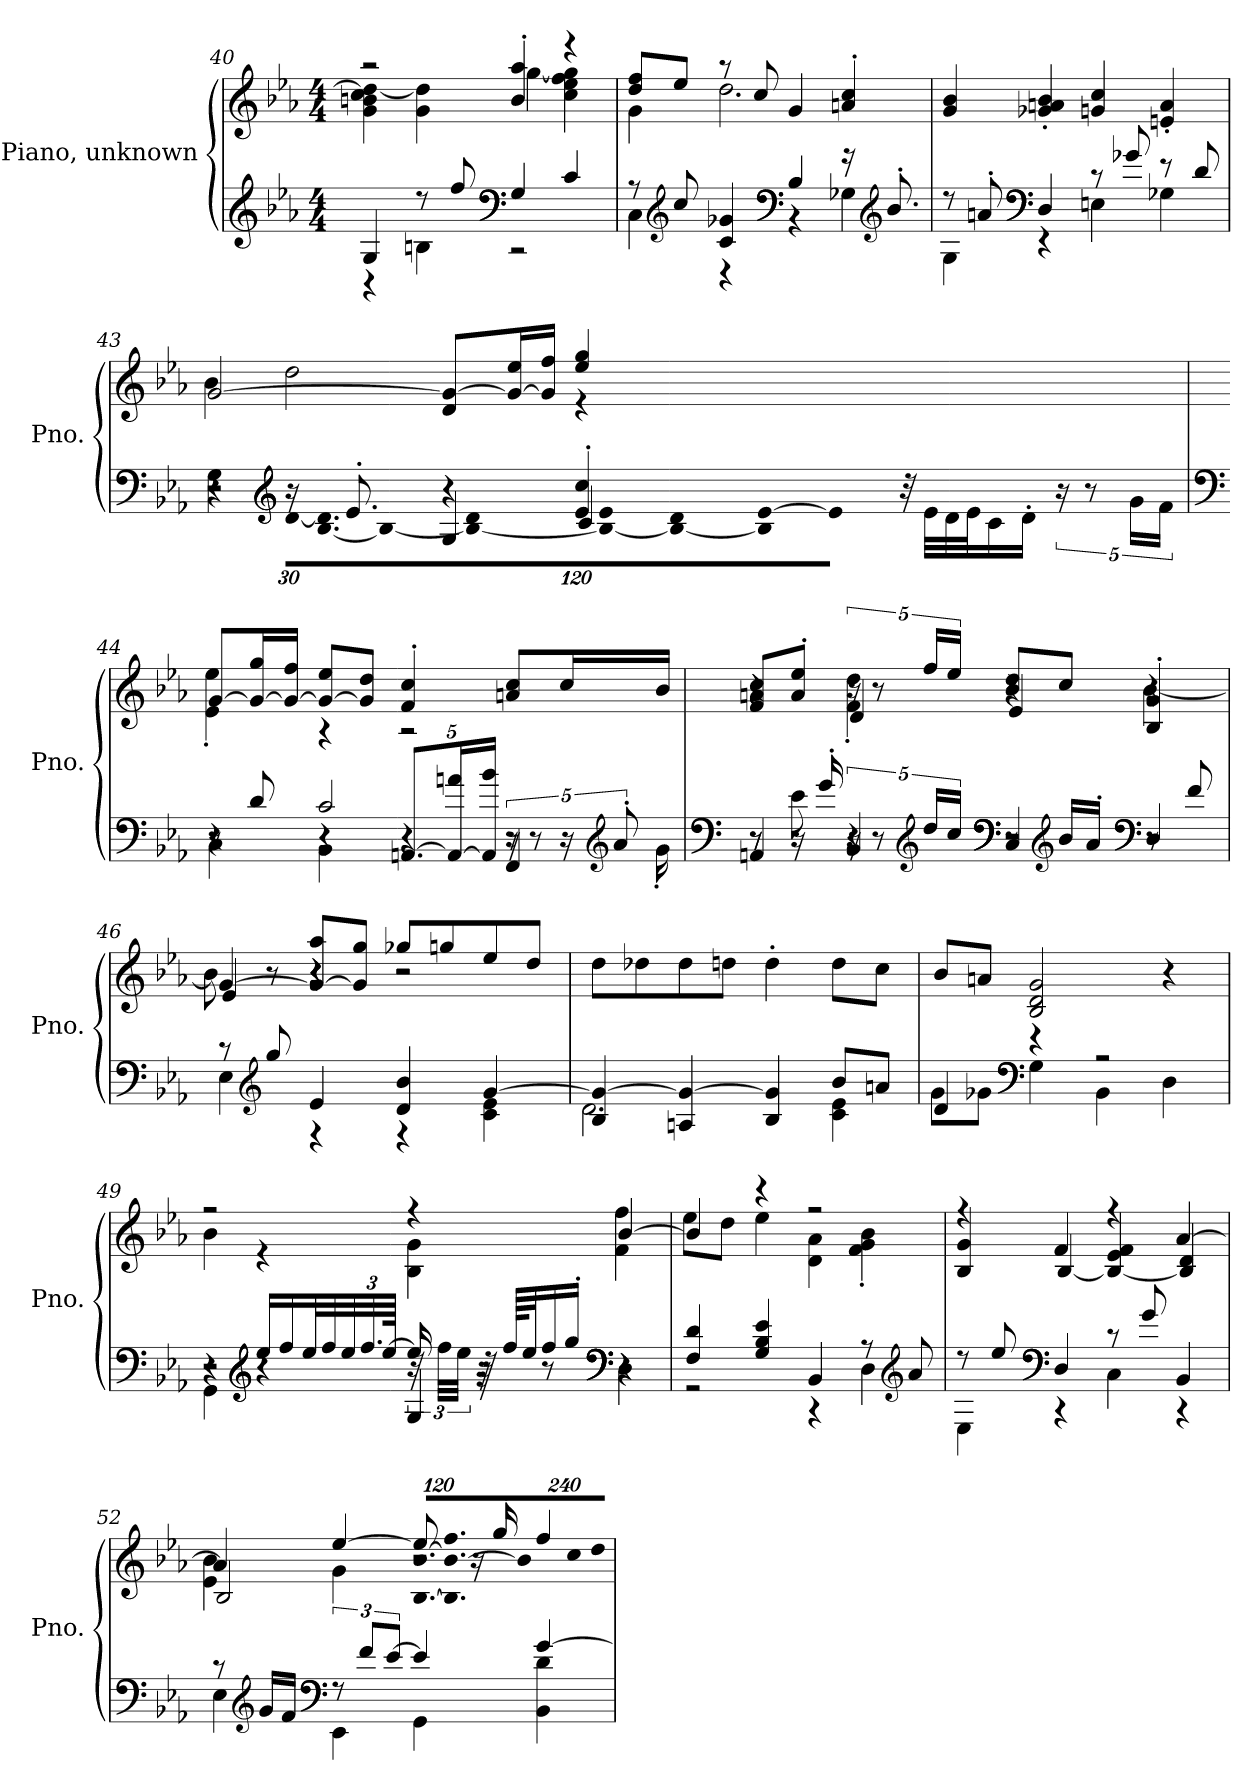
**kern	**kern
*part1	*part1
*staff2	*staff1
*I"Piano, unknown	*
*I'Pno.	*
*clefG2	*clefG2
*k[b-e-a-]	*k[b-e-a-]
*M4/4	*M4/4
=40	=40
*^	*^
4G/	4r	2r	4g\ 4bn\ 4cc\ 4dd\_
8r	4Bn\	.	4g\ 4dd\]
8ff/	.	.	.
*clefF4	*	*	*
4G/	2r	4b/' 4aa-/'	[4gg\
4c/	.	4r	4cc\ 4ee-\ 4ff\ 4gg\]
!!LO:LB:g=z	!!
=41	=41	=41	=41
8r	4C\	8dd/ 8ff/L	4g\
*clefG2	*	*	*
8cc/	.	8ee-/J	.
4c/ 4g-X/	4r	8r	2.dd\
.	.	8cc/	.
*clefF4	*	*	*
4B-/	4r	4g/	.
16r	4G-X\	4an/' 4cc/'	.
*clefG2	*	*	*
8.b-'/	.	.	.
*	*	*v	*v
=42	=42	=42
8r	4G\	4g/ 4b-/
8an'/	.	.
*clefF4	*	*
4D/	4r	4g-X/' 4an/' 4b-/'
8r	4En\	4gn/ 4cc/
8g-X/	.	.
8r	4G-X\	4en/' 4a/'
8d/	.	.
!!LO:PB:g=z
=43	=43	=43
*	*^	*^
4r	4G\	2r	[2g/	4b-\
*clefG2	*	*	*	*
*	*Xbrackettup	*	*	*
!	!LO:N:vis=64	!	!	!
16r	[960%17d\KLLL	.	.	2dd\
!	!LO:N:vis=32.	!	!	!
.	[1920%103B-\ 1920%103d\]	.	.	.
8.e-'/	.	.	.	.
!	!LO:N:vis=32	!	!	!
.	640%23B-\_	.	.	.
!	!LO:N:vis=32	!	!	!
.	640%23B-\_ 640%23d\	.	.	.
!	!LO:N:vis=32	!	!	!
.	640%23B-\_ 640%23e-\	.	.	.
!	!LO:N:vis=32	!	!	!
.	640%23B-\_ 640%23d\	.	.	.
!	!LO:N:vis=64	!	!	!
.	960%17B-\] [960%17e-\L	.	.	.
!	!LO:N:vis=64	!	!	!
.	960%17e-\JJJJ]	.	.	.
4G/	.	4r	8d/ 8g/_L	.
.	32r	.	.	.
.	32e-\LLL	.	.	.
.	32d\	.	.	.
.	32e-\J	.	.	.
.	.	.	16g/_ 16ee-/L	.
.	16c\	.	.	.
.	.	.	16g/] 16ff/JJ	.
.	16d'\JJ	.	.	.
4e-/' 4cc/'	.	4c/	4ee-/ 4gg/	4r
*	*brackettup	*	*	*
.	20r	.	.	.
.	10r	.	.	.
.	20g\LL	.	.	.
.	20f\JJ	.	.	.
1920ryy	.	1920ryy	1920ryy	1920ryy
!!LO:LB:g=z	!!
=44	=44	=44	=44	=44
*clefF4	*	*	*	*
8r	4C\	4r	[8g/L	4e-\' 4ee-\'
8d/	.	.	16g/_ 16gg/L	.
.	.	.	16g/_ 16ff/JJ	.
4r	4BB-\	2c/	8g/_ 8ee-/L	4r
.	.	.	8g/] 8dd/J	.
[10.AAn/L	4r	.	4f/' 4cc/'	2r
20AA/_ 20an/L	.	.	.	.
20AA/] 20b-/JJ	.	.	.	.
20r	8r	4FF/	8an/ 8cc/L	.
10r	.	.	.	.
.	16r	.	16cc/L	.
*clefG2	*	*	*	*
10a'/	.	.	.	.
.	16g'\	.	16b-/JJ	.
*	*	*	*v	*v
=45	=45	=45	=45
*clefF4	*	*	*
*	*	*	*^
*	*	*	*	*^
8r	8r	4AAn/	8f/ 8an/ 8cc/L	4r	4r
16r	8e-\	.	8a/' 8ee-/'J	.	.
16g'/	.	.	.	.	.
20r	4r	4BB-/	20r	4f\' 4dd\'	4d/
10r	.	.	10r	.	.
*clefG2	*	*	*	*	*
20dd/LL	.	.	20ff/LL	.	.
20cc/JJ	.	.	20ee-/JJ	.	.
*clefF4	*	*	*	*	*
8r	2r	4C/	8b-/ 8dd/L	4r	4e-/
*clefG2	*	*	*	*	*
16b-/LL	.	.	8cc/J	.	.
16a-'/JJ	.	.	.	.	.
*clefF4	*	*	*	*	*
8r	.	4D/	4B-/' 4g/'	[4b-\	4r
8f/	.	.	.	.	.
*	*v	*v	*	*	*
!!LO:LB:g=z	!!	!!
=46	=46	=46	=46	=46
8r	4E-\	[4g/	8b-\]	4e-/
*clefG2	*	*	*	*
8gg/	.	.	8r	.
4e-/	4r	8g/_ 8aa-/L	4r	4r
.	.	8g/] 8gg/J	.	.
4d/ 4b-/	4r	8gg-X/L	2r	2r
.	.	8ggn/	.	.
[4g/	4c\ 4e-\	8ee-/	.	.
.	.	8dd/J	.	.
*	*	*v	*v	*v
=47	=47	=47
4B-/ 4g/_	2.d\	8dd\L
.	.	8dd-X\
4An/ 4g/_	.	8dd-\
.	.	8ddn\J
4B-/ 4g/]	.	4dd'\
8b-/L	4c\ 4e-\	8dd\L
8an/J	.	8cc\J
=48	=48	=48
4d/	8g\L	8b-/L
.	8g-X\J	8an/J
*clefF4	*	*
4r	4G\	2B-/ 2d/ 2g/
2r	4BB-\	.
.	4D\	4r
!!LO:LB:g=z
=49	=49	=49
*	*^	*^
4r	4GG\	2r	2r	4b-\
*clefG2	*	*	*	*
16ee-/LL	4r	.	.	4r
16ff/	.	.	.	.
32ee-/L	.	.	.	.
32ff/	.	.	.	.
*Xbrackettup	*	*	*	*
48ee-/	.	.	.	.
48.ff/	.	.	.	.
[96ee-/JJJk	.	.	.	.
*	*brackettup	*	*	*
16ee-/]	48r	4G/	4r	4B-\ 4g\
.	48ff\LLL	.	.	.
.	48ee-\JJJ	.	.	.
64r	16r	.	.	.
64ff/KLLL	.	.	.	.
32ee-/J	.	.	.	.
16ff/	8r	.	.	.
16gg'/JJ	.	.	.	.
*clefF4	*	*	*	*
4r	4D\	4r	[4b-/	4f\ 4ff\
*	*v	*v	*	*
=50	=50	=50	=50
4F/ 4d/	2r	4b-/]	8ee-\L
.	.	.	8dd\J
4G/ 4B-/ 4e-/	.	4r	4ee-\
4BB-/	4r	2r	4d\ 4a-\
8r	4D\	.	4f\' 4g\' 4b-\'
*clefG2	*	*	*
8a-/	.	.	.
=51	=51	=51	=51
8r	4E-\	4r	4B-/ 4g/
8ee-/	.	.	.
*clefF4	*	*	*
4D/	4r	4f/	[4B-/
8r	4C\	4r	4B-/_ 4e-/ 4f/
8g/	.	.	.
4BB-/	4r	[4a-/	4B-/] 4d/
!!LO:LB:g=z
=52	=52	=52	=52
*	*	*	*^
8r	4E-\	4a-/]	4e-\ 4b-\	2B-/
*clefG2	*	*	*	*
16g/LL	.	.	.	.
16f/JJ	.	.	.	.
*clefF4	*	*	*	*
12r	4EE-\	[4ee-/	4g\	.
12f/L	.	.	.	.
[12e-/J	.	.	.	.
*	*	*	*	*Xbrackettup
!	!	!	!	!LO:N:vis=16.
4e-/]	4GG\	8ee-/]	2r	[960%103B-/ [960%103b-/LL
!	!	!	!	!LO:N:vis=16.
.	.	.	.	960%103B-/] 960%103b-/_ 960%103ff/J
.	.	16r	.	.
.	.	16gg'/	.	.
!	!	!	!	!LO:N:vis=8
.	.	.	.	960%137b-/]
[4g/	4BB-\ 4d\	4ff/	.	.
!	!	!	!	!LO:N:vis=16
.	.	.	.	1920%137cc/L
!	!	!	!	!LO:N:vis=16
.	.	.	.	1920%137dd/JJ
*v	*v	*	*	*
*	*v	*v	*v
=	=
*-	*-
